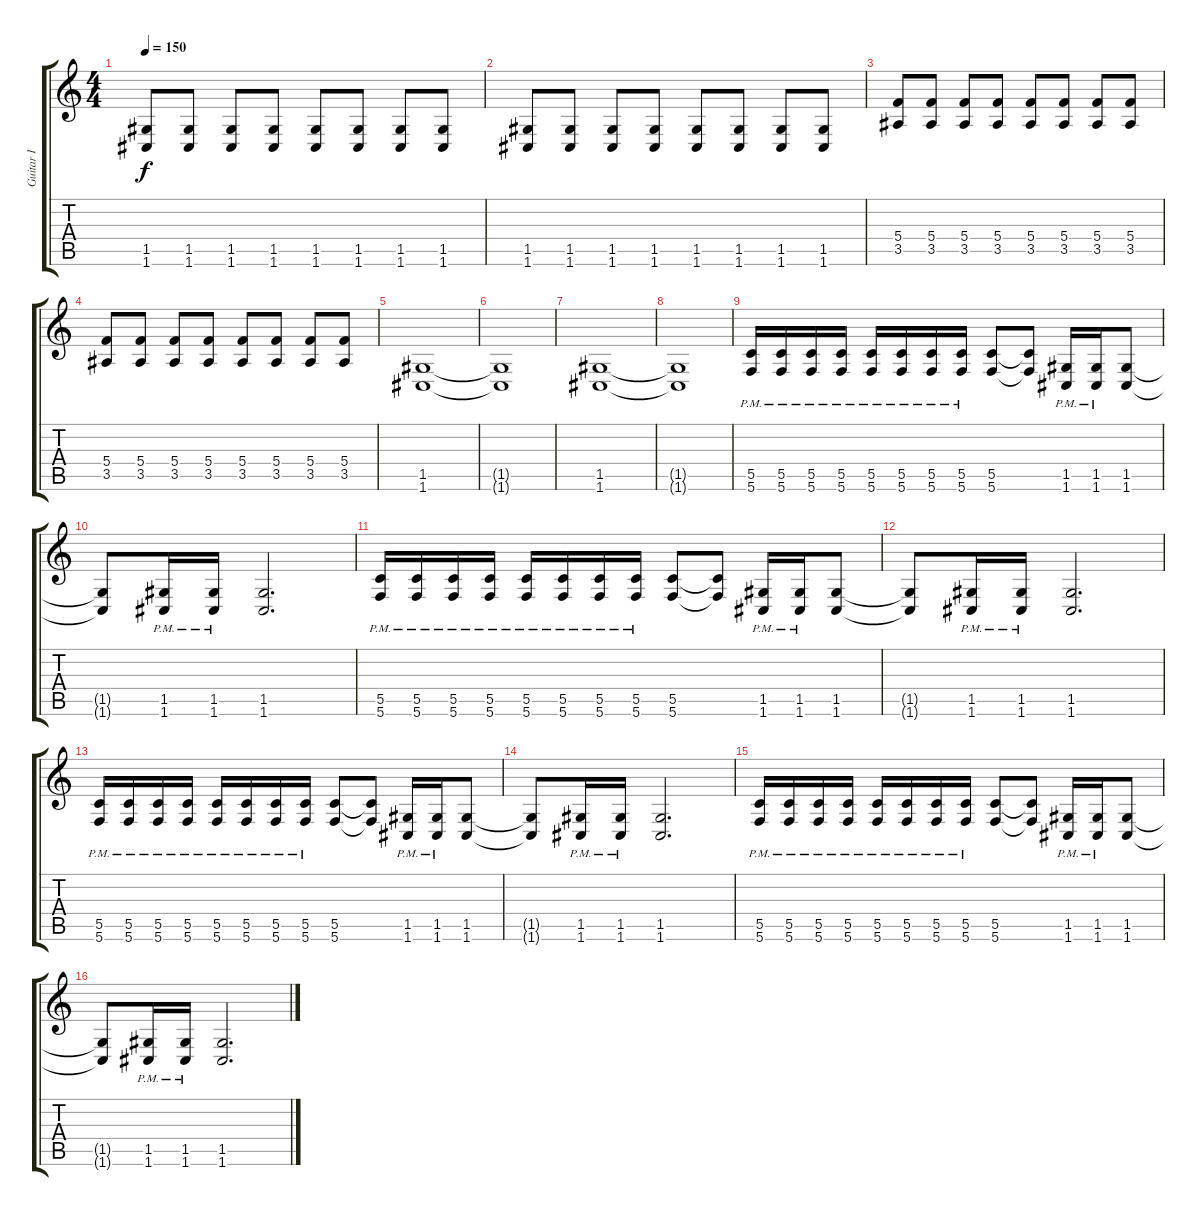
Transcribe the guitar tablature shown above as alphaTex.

\track ("Guitar I" "Guitar I") {instrument overdrivenguitar}
\staff {score tabs}
\tuning (D4 A3 F3 C3 G2 C2) {hide}
\ts (4 4)
\tempo 150
\clef g2
\ks c
(1.5 1.6).8{dy f} (1.5 1.6).8 (1.5 1.6).8 (1.5 1.6).8 (1.5 1.6).8 (1.5 1.6).8 (1.5 1.6).8 (1.5 1.6).8 |
(1.5 1.6).8 (1.5 1.6).8 (1.5 1.6).8 (1.5 1.6).8 (1.5 1.6).8 (1.5 1.6).8 (1.5 1.6).8 (1.5 1.6).8 |
(5.4 3.5).8 (5.4 3.5).8 (5.4 3.5).8 (5.4 3.5).8 (5.4 3.5).8 (5.4 3.5).8 (5.4 3.5).8 (5.4 3.5).8 |
(5.4 3.5).8 (5.4 3.5).8 (5.4 3.5).8 (5.4 3.5).8 (5.4 3.5).8 (5.4 3.5).8 (5.4 3.5).8 (5.4 3.5).8 |
(1.5 1.6).1 |
(1.5{t} 1.6{t}).1 |
(1.5 1.6).1 |
(1.5{t} 1.6{t}).1 |
(5.5{pm} 5.6{pm}).16 (5.5{pm} 5.6{pm}).16 (5.5{pm} 5.6{pm}).16 (5.5{pm} 5.6{pm}).16 (5.5{pm} 5.6{pm}).16 (5.5{pm} 5.6{pm}).16 (5.5{pm} 5.6{pm}).16 (5.5{pm} 5.6{pm}).16 (5.5 5.6).8 (5.5{t} 5.6{t}).8 (1.5{pm} 1.6{pm}).16 (1.5{pm} 1.6{pm}).16 (1.5 1.6).8 |
(1.5{t} 1.6{t}).8 (1.5{pm} 1.6{pm}).16 (1.5{pm} 1.6).16 (1.5 1.6).2{d} |
(5.5{pm} 5.6{pm}).16 (5.5{pm} 5.6{pm}).16 (5.5{pm} 5.6{pm}).16 (5.5{pm} 5.6{pm}).16 (5.5{pm} 5.6{pm}).16 (5.5{pm} 5.6{pm}).16 (5.5{pm} 5.6{pm}).16 (5.5{pm} 5.6{pm}).16 (5.5 5.6).8 (5.5{t} 5.6{t}).8 (1.5{pm} 1.6{pm}).16 (1.5{pm} 1.6{pm}).16 (1.5 1.6).8 |
(1.5{t} 1.6{t}).8 (1.5{pm} 1.6{pm}).16 (1.5{pm} 1.6).16 (1.5 1.6).2{d} |
(5.5{pm} 5.6{pm}).16 (5.5{pm} 5.6{pm}).16 (5.5{pm} 5.6{pm}).16 (5.5{pm} 5.6{pm}).16 (5.5{pm} 5.6{pm}).16 (5.5{pm} 5.6{pm}).16 (5.5{pm} 5.6{pm}).16 (5.5{pm} 5.6{pm}).16 (5.5 5.6).8 (5.5{t} 5.6{t}).8 (1.5{pm} 1.6{pm}).16 (1.5{pm} 1.6{pm}).16 (1.5 1.6).8 |
(1.5{t} 1.6{t}).8 (1.5{pm} 1.6{pm}).16 (1.5{pm} 1.6).16 (1.5 1.6).2{d} |
(5.5{pm} 5.6{pm}).16 (5.5{pm} 5.6{pm}).16 (5.5{pm} 5.6{pm}).16 (5.5{pm} 5.6{pm}).16 (5.5{pm} 5.6{pm}).16 (5.5{pm} 5.6{pm}).16 (5.5{pm} 5.6{pm}).16 (5.5{pm} 5.6{pm}).16 (5.5 5.6).8 (5.5{t} 5.6{t}).8 (1.5{pm} 1.6{pm}).16 (1.5{pm} 1.6{pm}).16 (1.5 1.6).8 |
(1.5{t} 1.6{t}).8 (1.5{pm} 1.6{pm}).16 (1.5{pm} 1.6).16 (1.5 1.6).2{d}
